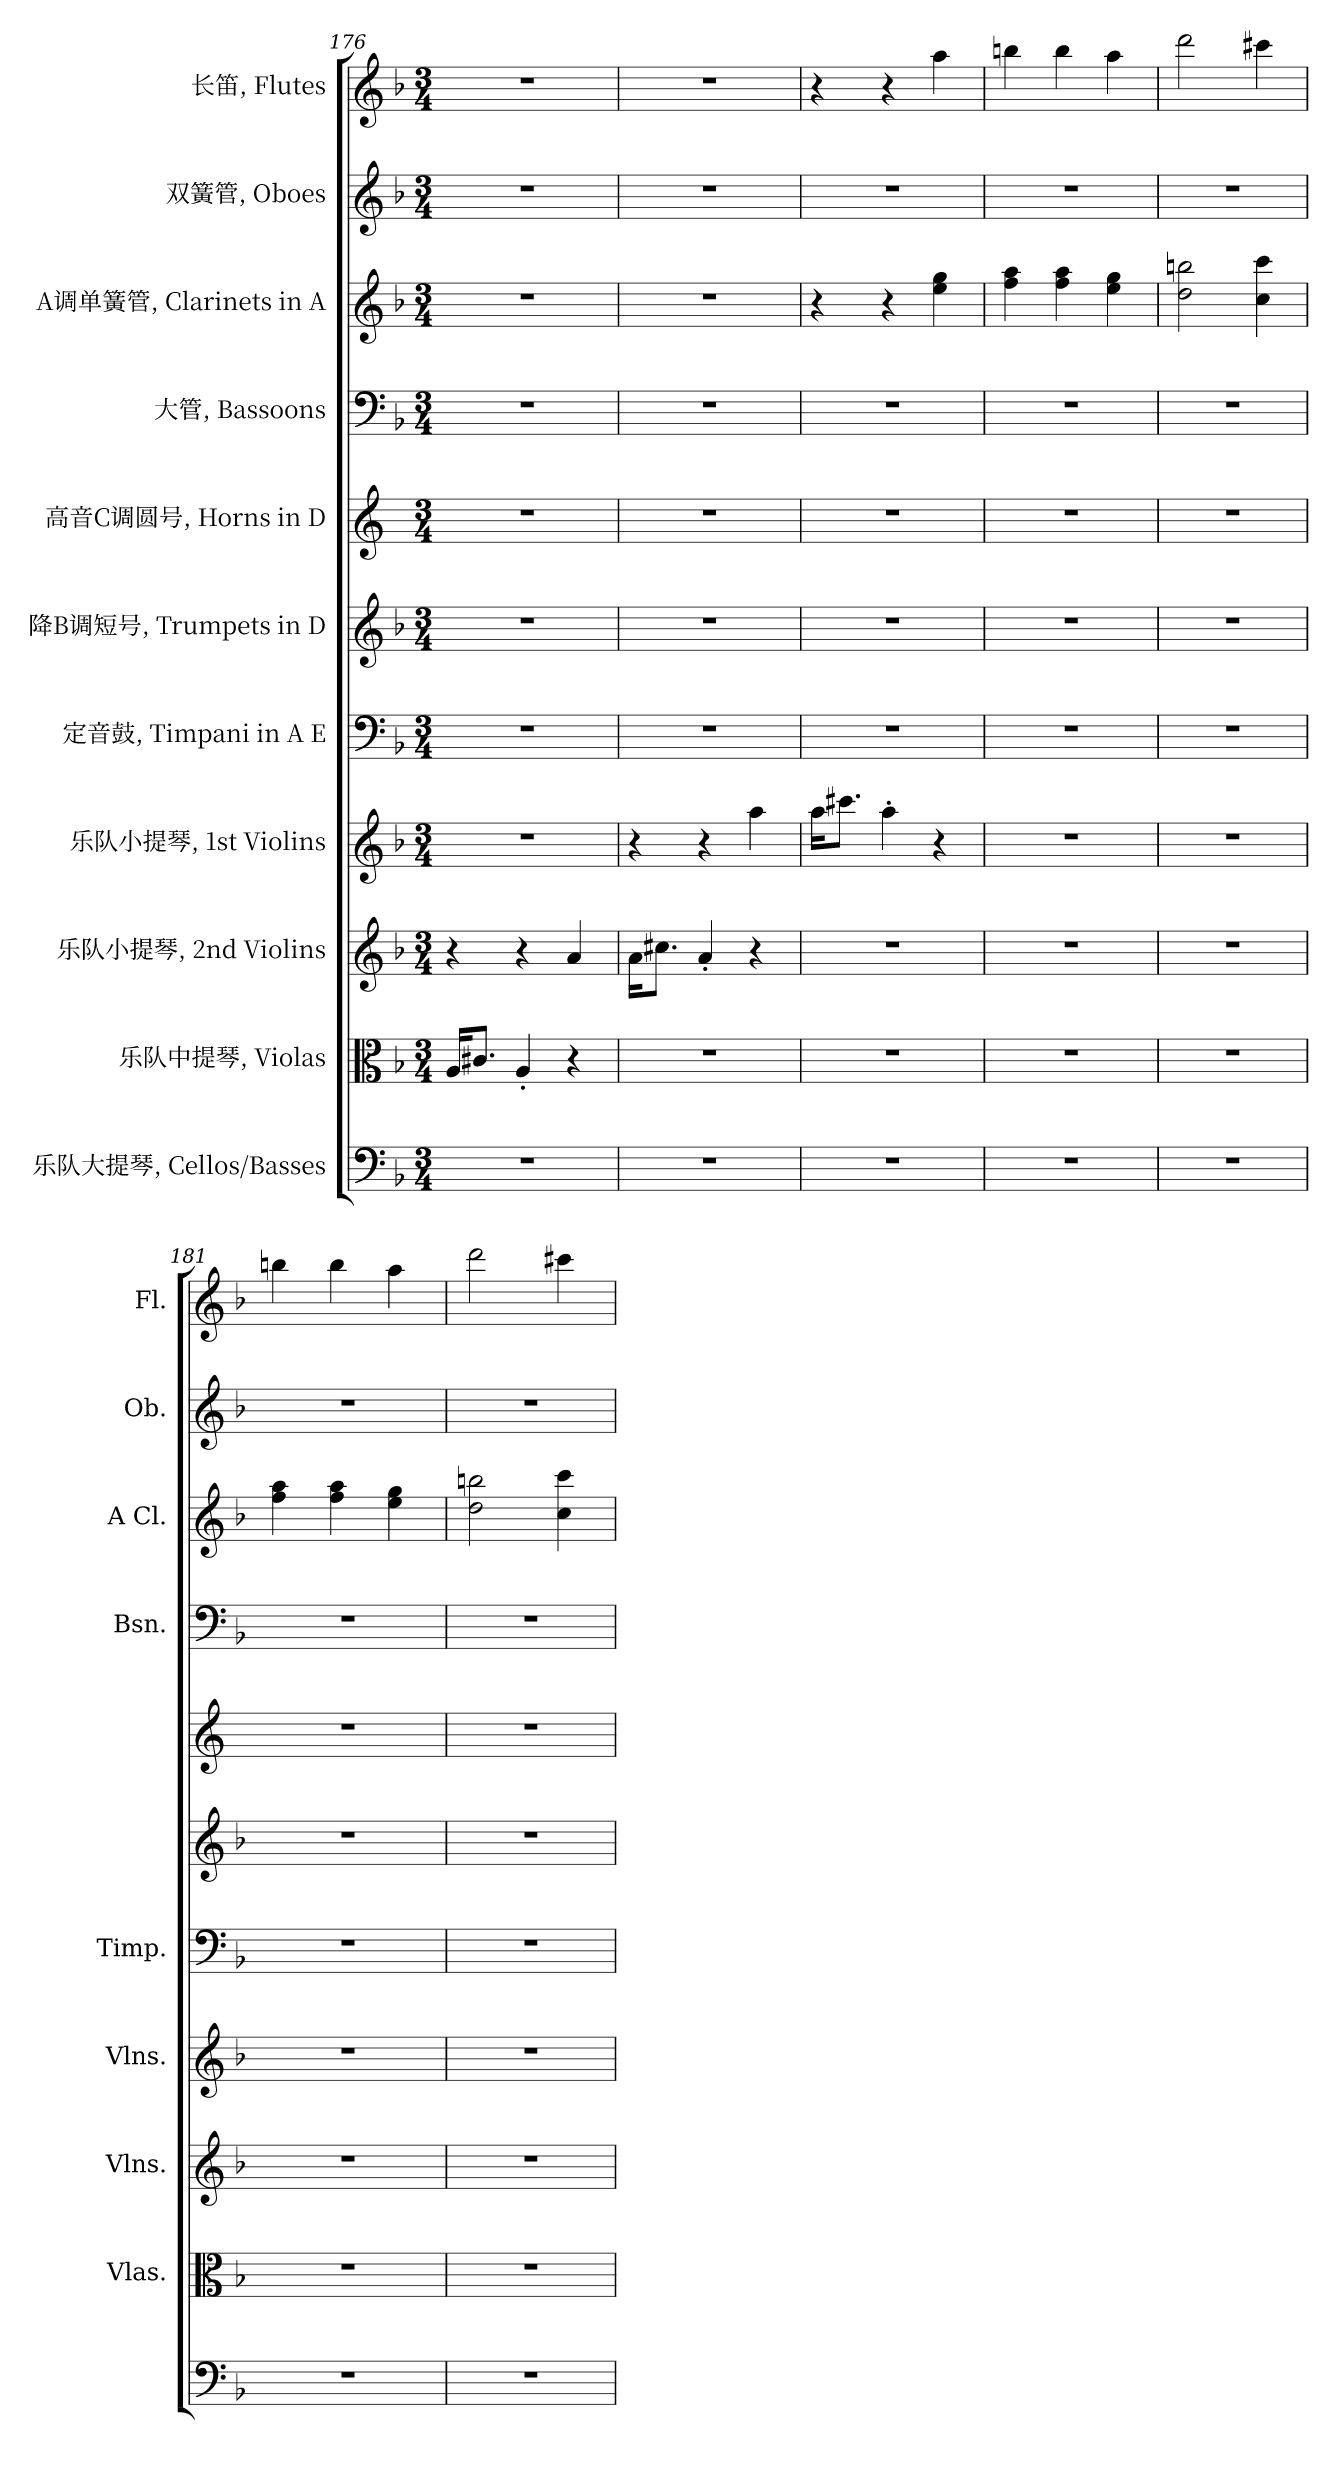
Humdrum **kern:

**kern	**kern	**kern	**kern	**kern	**kern	**kern	**kern	**kern	**kern	**kern
*part11	*part10	*part9	*part8	*part7	*part6	*part5	*part4	*part3	*part2	*part1
*staff11	*staff10	*staff9	*staff8	*staff7	*staff6	*staff5	*staff4	*staff3	*staff2	*staff1
*I"乐队大提琴, Cellos/Basses	*I"乐队中提琴, Violas	*I"乐队小提琴, 2nd Violins	*I"乐队小提琴, 1st Violins	*I"定音鼓, Timpani in A E	*I"降B调短号, Trumpets in D	*I"高音C调圆号, Horns in D	*I"大管, Bassoons	*I"A调单簧管, Clarinets in A	*I"双簧管, Oboes	*I"长笛, Flutes
*	*I'Vlas.	*I'Vlns.	*I'Vlns.	*I'Timp.	*	*	*I'Bsn.	*I'A Cl.	*I'Ob.	*I'Fl.
*clefF4	*clefC3	*clefG2	*clefG2	*clefF4	*clefG2	*clefG2	*clefF4	*clefG2	*clefG2	*clefG2
*	*	*	*	*	*ITrd1c2	*ITrd4c7	*	*ITrd1c2	*	*
*k[b-]	*k[b-]	*k[b-]	*k[b-]	*k[b-]	*k[b-e-a-]	*k[b-]	*k[b-]	*k[b-e-a-]	*k[b-]	*k[b-]
*M3/4	*M3/4	*M3/4	*M3/4	*M3/4	*M3/4	*M3/4	*M3/4	*M3/4	*M3/4	*M3/4
=176	=176	=176	=176	=176	=176	=176	=176	=176	=176	=176
2.r	16A/KL	4r	2.r	2.r	2.r	2.r	2.r	2.r	2.r	2.r
.	8.c#X/J	.	.	.	.	.	.	.	.	.
.	4A'/	4r	.	.	.	.	.	.	.	.
.	4r	4a/	.	.	.	.	.	.	.	.
!!LO:PB:g=z
=177	=177	=177	=177	=177	=177	=177	=177	=177	=177	=177
2.r	2.r	16a\KL	4r	2.r	2.r	2.r	2.r	2.r	2.r	2.r
.	.	8.cc#X\J	.	.	.	.	.	.	.	.
.	.	4a'/	4r	.	.	.	.	.	.	.
.	.	4r	4aa\	.	.	.	.	.	.	.
=178	=178	=178	=178	=178	=178	=178	=178	=178	=178	=178
2.r	2.r	2.r	16aa\KL	2.r	2.r	2.r	2.r	4r	2.r	4r
.	.	.	8.ccc#X\J	.	.	.	.	.	.	.
.	.	.	4aa'\	.	.	.	.	4r	.	4r
.	.	.	4r	.	.	.	.	4dd\ 4ff\	.	4aa\
=179	=179	=179	=179	=179	=179	=179	=179	=179	=179	=179
2.r	2.r	2.r	2.r	2.r	2.r	2.r	2.r	4ee-\ 4gg\	2.r	4bbn\
.	.	.	.	.	.	.	.	4ee-\ 4gg\	.	4bb\
.	.	.	.	.	.	.	.	4dd\ 4ff\	.	4aa\
=180	=180	=180	=180	=180	=180	=180	=180	=180	=180	=180
2.r	2.r	2.r	2.r	2.r	2.r	2.r	2.r	2cc\ 2aan\	2.r	2ddd\
.	.	.	.	.	.	.	.	4b-\ 4bb-\	.	4ccc#X\
=181	=181	=181	=181	=181	=181	=181	=181	=181	=181	=181
2.r	2.r	2.r	2.r	2.r	2.r	2.r	2.r	4ee-\ 4gg\	2.r	4bbn\
.	.	.	.	.	.	.	.	4ee-\ 4gg\	.	4bb\
.	.	.	.	.	.	.	.	4dd\ 4ff\	.	4aa\
=182	=182	=182	=182	=182	=182	=182	=182	=182	=182	=182
2.r	2.r	2.r	2.r	2.r	2.r	2.r	2.r	2cc\ 2aan\	2.r	2ddd\
.	.	.	.	.	.	.	.	4b-\ 4bb-\	.	4ccc#X\
=	=	=	=	=	=	=	=	=	=	=
*-	*-	*-	*-	*-	*-	*-	*-	*-	*-	*-
